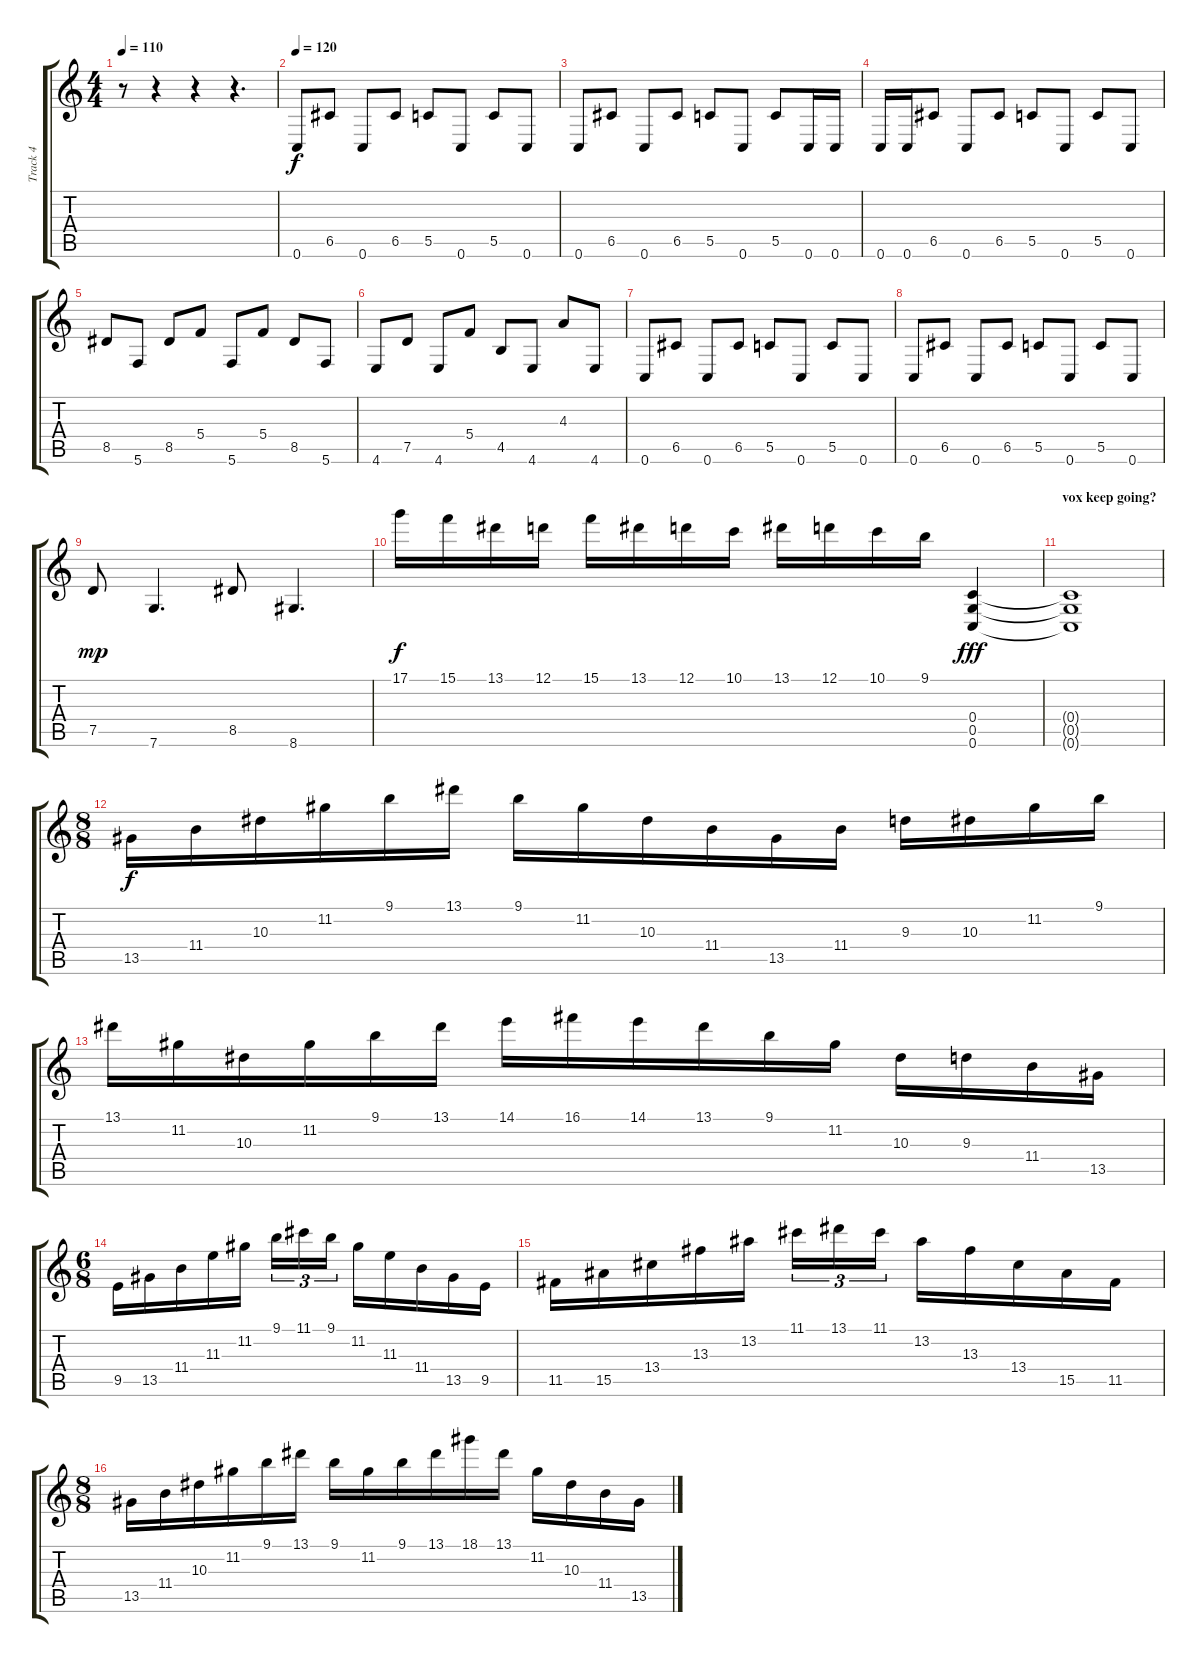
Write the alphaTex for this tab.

\track ("Track 4" "Track 4") {instrument overdrivenguitar}
\staff {score tabs}
\tuning (D4 A3 F3 C3 G2 C2) {hide}
\ts (4 4)
\tempo 110
\clef g2
\ks c
r.8{dy f} r.4 r.4 r.4{d} |
\tempo 120
0.6.8 6.5.8 0.6.8 6.5.8 5.5.8 0.6.8 5.5.8 0.6.8 |
0.6.8 6.5.8 0.6.8 6.5.8 5.5.8 0.6.8 5.5.8 0.6.16 0.6.16 |
0.6.16 0.6.16 6.5.8 0.6.8 6.5.8 5.5.8 0.6.8 5.5.8 0.6.8 |
8.5.8 5.6.8 8.5.8 5.4.8 5.6.8 5.4.8 8.5.8 5.6.8 |
4.6.8 7.5.8 4.6.8 5.4.8 4.5.8 4.6.8 4.3.8 4.6.8 |
0.6.8 6.5.8 0.6.8 6.5.8 5.5.8 0.6.8 5.5.8 0.6.8 |
0.6.8 6.5.8 0.6.8 6.5.8 5.5.8 0.6.8 5.5.8 0.6.8 |
7.5.8{dy mp} 7.6.4{d} 8.5.8 8.6.4{d} |
17.1.16{dy f} 15.1.16 13.1.16 12.1.16 15.1.16 13.1.16 12.1.16 10.1.16 13.1.16 12.1.16 10.1.16 9.1.16 (0.4 0.5 0.6).4{dy fff} |
\section ("" "vox keep going?")
(0.4{t} 0.5{t} 0.6{t}).1 |
\ts (8 8)
13.5.16{dy f} 11.4.16 10.3.16 11.2.16 9.1.16 13.1.16 9.1.16 11.2.16 10.3.16 11.4.16 13.5.16 11.4.16 9.3.16 10.3.16 11.2.16 9.1.16 |
13.1.16 11.2.16 10.3.16 11.2.16 9.1.16 13.1.16 14.1.16 16.1.16 14.1.16 13.1.16 9.1.16 11.2.16 10.3.16 9.3.16 11.4.16 13.5.16 |
\ts (6 8)
9.5.16 13.5.16 11.4.16 11.3.16 11.2.16 9.1.16{tu (3 2)} 11.1.16{tu (3 2)} 9.1.16{tu (3 2)} 11.2.16 11.3.16 11.4.16 13.5.16 9.5.16 |
11.5.16 15.5.16 13.4.16 13.3.16 13.2.16 11.1.16{tu (3 2)} 13.1.16{tu (3 2)} 11.1.16{tu (3 2)} 13.2.16 13.3.16 13.4.16 15.5.16 11.5.16 |
\ts (8 8)
13.5.16 11.4.16 10.3.16 11.2.16 9.1.16 13.1.16 9.1.16 11.2.16 9.1.16 13.1.16 18.1.16 13.1.16 11.2.16 10.3.16 11.4.16 13.5{ss}.16
